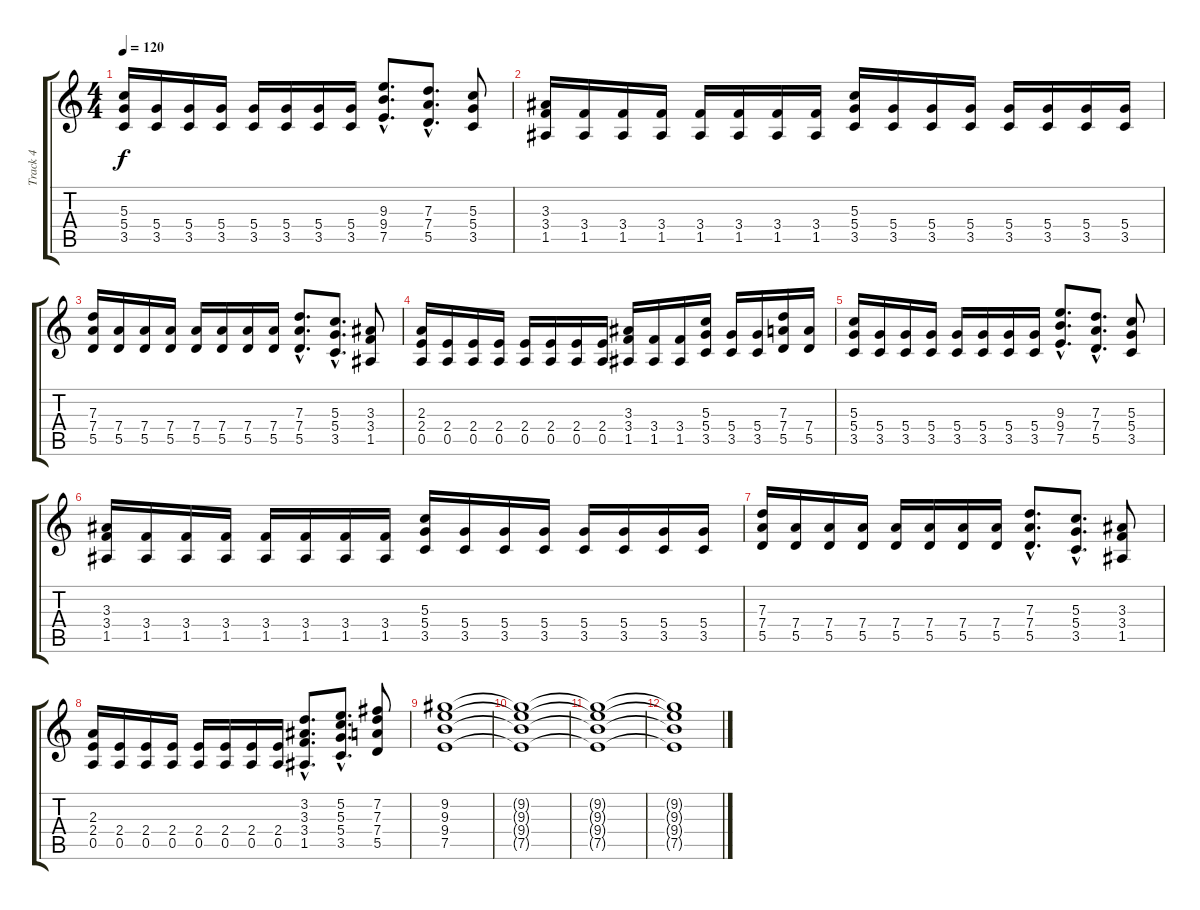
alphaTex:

\track ("Track 4" "Track 4") {instrument overdrivenguitar}
\staff {score tabs}
\tuning (E4 B3 G3 D3 A2 D2) {hide}
\ts (4 4)
\tempo 120
\clef g2
\ks c
(5.3 5.4 3.5).16{dy f} (5.4 3.5).16 (5.4 3.5).16 (5.4 3.5).16 (5.4 3.5).16 (5.4 3.5).16 (5.4 3.5).16 (5.4 3.5).16 (9.3{hac} 9.4{hac} 7.5{hac}).8{d} (7.3{hac} 7.4{hac} 5.5{hac}).8{d} (5.3 5.4 3.5).8 |
(3.3 3.4 1.5).16 (3.4 1.5).16 (3.4 1.5).16 (3.4 1.5).16 (3.4 1.5).16 (3.4 1.5).16 (3.4 1.5).16 (3.4 1.5).16 (5.3 5.4 3.5).16 (5.4 3.5).16 (5.4 3.5).16 (5.4 3.5).16 (5.4 3.5).16 (5.4 3.5).16 (5.4 3.5).16 (5.4 3.5).16 |
(7.3 7.4 5.5).16 (7.4 5.5).16 (7.4 5.5).16 (7.4 5.5).16 (7.4 5.5).16 (7.4 5.5).16 (7.4 5.5).16 (7.4 5.5).16 (7.3{hac} 7.4{hac} 5.5{hac}).8{d} (5.3{hac} 5.4{hac} 3.5{hac}).8{d} (3.3 3.4 1.5).8 |
(2.3 2.4 0.5).16 (2.4 0.5).16 (2.4 0.5).16 (2.4 0.5).16 (2.4 0.5).16 (2.4 0.5).16 (2.4 0.5).16 (2.4 0.5).16 (3.3 3.4 1.5).16 (3.4 1.5).16 (3.4 1.5).16 (5.3 5.4 3.5).16 (5.4 3.5).16 (5.4 3.5).16 (7.3 7.4 5.5).16 (7.4 5.5).16 |
(5.3 5.4 3.5).16 (5.4 3.5).16 (5.4 3.5).16 (5.4 3.5).16 (5.4 3.5).16 (5.4 3.5).16 (5.4 3.5).16 (5.4 3.5).16 (9.3{hac} 9.4{hac} 7.5{hac}).8{d} (7.3{hac} 7.4{hac} 5.5{hac}).8{d} (5.3 5.4 3.5).8 |
(3.3 3.4 1.5).16 (3.4 1.5).16 (3.4 1.5).16 (3.4 1.5).16 (3.4 1.5).16 (3.4 1.5).16 (3.4 1.5).16 (3.4 1.5).16 (5.3 5.4 3.5).16 (5.4 3.5).16 (5.4 3.5).16 (5.4 3.5).16 (5.4 3.5).16 (5.4 3.5).16 (5.4 3.5).16 (5.4 3.5).16 |
(7.3 7.4 5.5).16 (7.4 5.5).16 (7.4 5.5).16 (7.4 5.5).16 (7.4 5.5).16 (7.4 5.5).16 (7.4 5.5).16 (7.4 5.5).16 (7.3{hac} 7.4{hac} 5.5{hac}).8{d} (5.3{hac} 5.4{hac} 3.5{hac}).8{d} (3.3 3.4 1.5).8 |
(2.3 2.4 0.5).16 (2.4 0.5).16 (2.4 0.5).16 (2.4 0.5).16 (2.4 0.5).16 (2.4 0.5).16 (2.4 0.5).16 (2.4 0.5).16 (3.2{hac} 3.3{hac} 3.4{hac} 1.5{hac}).8{d} (5.2{hac} 5.3{hac} 5.4{hac} 3.5{hac}).8{d} (7.2 7.3 7.4 5.5).8 |
(9.2 9.3 9.4 7.5).1 |
(9.2{t} 9.3{t} 9.4{t} 7.5{t}).1{volume 10} |
(9.2{t} 9.3{t} 9.4{t} 7.5{t}).1{volume 7} |
(9.2{t} 9.3{t} 9.4{t} 7.5{t}).1{volume 2}
